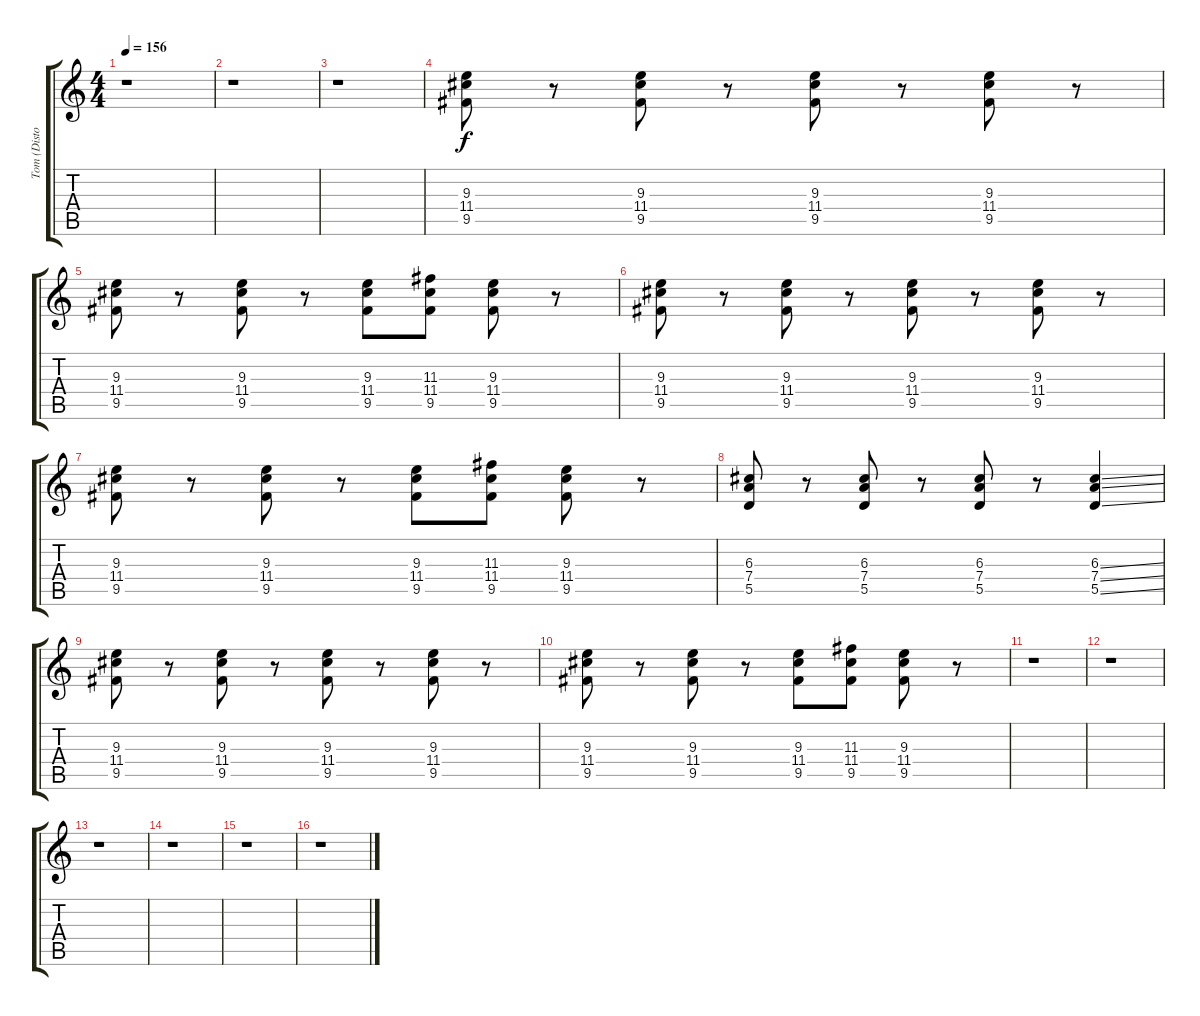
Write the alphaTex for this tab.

\track ("Tom (Distortion)" "Tom (Disto") {instrument distortionguitar}
\staff {score tabs}
\tuning (E4 B3 G3 D3 A2 D2) {hide}
\ts (4 4)
\tempo 156
\clef g2
\ks c
r.1{dy f} |
r.1 |
r.1 |
(9.3 11.4 9.5).8 r.8 (9.3 11.4 9.5).8 r.8 (9.3 11.4 9.5).8 r.8 (9.3 11.4 9.5).8 r.8 |
(9.3 11.4 9.5).8 r.8 (9.3 11.4 9.5).8 r.8 (9.3 11.4 9.5).8 (11.3 11.4 9.5).8 (9.3 11.4 9.5).8 r.8 |
(9.3 11.4 9.5).8 r.8 (9.3 11.4 9.5).8 r.8 (9.3 11.4 9.5).8 r.8 (9.3 11.4 9.5).8 r.8 |
(9.3 11.4 9.5).8 r.8 (9.3 11.4 9.5).8 r.8 (9.3 11.4 9.5).8 (11.3 11.4 9.5).8 (9.3 11.4 9.5).8 r.8 |
(6.3 7.4 5.5).8 r.8 (6.3 7.4 5.5).8 r.8 (6.3 7.4 5.5).8 r.8 (6.3{ss} 7.4{ss} 5.5{ss}).4 |
(9.3 11.4 9.5).8 r.8 (9.3 11.4 9.5).8 r.8 (9.3 11.4 9.5).8 r.8 (9.3 11.4 9.5).8 r.8 |
(9.3 11.4 9.5).8 r.8 (9.3 11.4 9.5).8 r.8 (9.3 11.4 9.5).8 (11.3 11.4 9.5).8 (9.3 11.4 9.5).8 r.8 |
r.1 |
r.1 |
r.1 |
r.1 |
r.1 |
r.1
